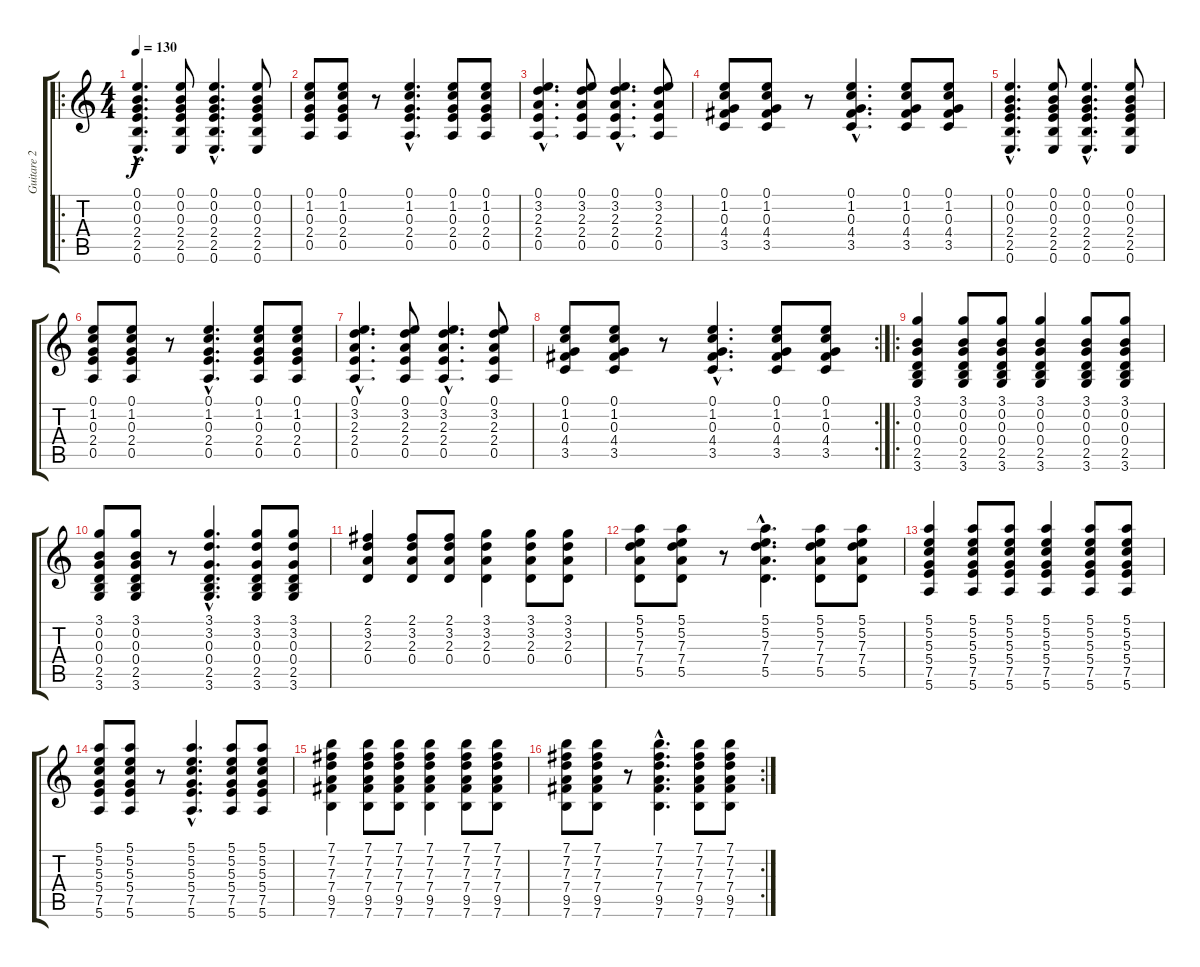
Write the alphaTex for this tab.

\track ("Guitare 2" "Guitare 2") {instrument electricguitarjazz}
\staff {score tabs}
\tuning (E4 B3 G3 D3 A2 E2) {hide}
\ro
\ts (4 4)
\tempo 130
\clef g2
\ks c
(0.1{hac} 0.2{hac} 0.3{hac} 2.4{hac} 2.5{hac} 0.6{hac}).4{d dy f instrument electricguitarjazz} (0.1 0.2 0.3 2.4 2.5 0.6).8 (0.1{hac} 0.2{hac} 0.3{hac} 2.4{hac} 2.5{hac} 0.6{hac}).4{d} (0.1 0.2 0.3 2.4 2.5 0.6).8 |
(0.1 1.2 0.3 2.4 0.5).8 (0.1 1.2 0.3 2.4 0.5).8 r.8 (0.1{hac} 1.2{hac} 0.3{hac} 2.4{hac} 0.5{hac}).4{d} (0.1 1.2 0.3 2.4 0.5).8 (0.1 1.2 0.3 2.4 0.5).8 |
(0.1{hac} 3.2{hac} 2.3{hac} 2.4{hac} 0.5{hac}).4{d} (0.1 3.2 2.3 2.4 0.5).8 (0.1{hac} 3.2{hac} 2.3{hac} 2.4{hac} 0.5{hac}).4{d} (0.1 3.2 2.3 2.4 0.5).8 |
(0.1 1.2 0.3 4.4 3.5).8 (0.1 1.2 0.3 4.4 3.5).8 r.8 (0.1{hac} 1.2{hac} 0.3{hac} 4.4{hac} 3.5{hac}).4{d} (0.1 1.2 0.3 4.4 3.5).8 (0.1 1.2 0.3 4.4 3.5).8 |
(0.1{hac} 0.2{hac} 0.3{hac} 2.4{hac} 2.5{hac} 0.6{hac}).4{d} (0.1 0.2 0.3 2.4 2.5 0.6).8 (0.1{hac} 0.2{hac} 0.3{hac} 2.4{hac} 2.5{hac} 0.6{hac}).4{d} (0.1 0.2 0.3 2.4 2.5 0.6).8 |
(0.1 1.2 0.3 2.4 0.5).8 (0.1 1.2 0.3 2.4 0.5).8 r.8 (0.1{hac} 1.2{hac} 0.3{hac} 2.4{hac} 0.5{hac}).4{d} (0.1 1.2 0.3 2.4 0.5).8 (0.1 1.2 0.3 2.4 0.5).8 |
(0.1{hac} 3.2{hac} 2.3{hac} 2.4{hac} 0.5{hac}).4{d} (0.1 3.2 2.3 2.4 0.5).8 (0.1{hac} 3.2{hac} 2.3{hac} 2.4{hac} 0.5{hac}).4{d} (0.1 3.2 2.3 2.4 0.5).8 |
\rc 2
(0.1 1.2 0.3 4.4 3.5).8 (0.1 1.2 0.3 4.4 3.5).8 r.8 (0.1{hac} 1.2{hac} 0.3{hac} 4.4{hac} 3.5{hac}).4{d} (0.1 1.2 0.3 4.4 3.5).8 (0.1 1.2 0.3 4.4 3.5).8 |
\ro
(3.1 0.2 0.3 0.4 2.5 3.6).4 (3.1 0.2 0.3 0.4 2.5 3.6).8 (3.1 0.2 0.3 0.4 2.5 3.6).8 (3.1 0.2 0.3 0.4 2.5 3.6).4 (3.1 0.2 0.3 0.4 2.5 3.6).8 (3.1 0.2 0.3 0.4 2.5 3.6).8 |
(3.1 0.2 0.3 0.4 2.5 3.6).8 (3.1 0.2 0.3 0.4 2.5 3.6).8 r.8 (3.1{hac} 3.2{hac} 0.3{hac} 0.4{hac} 2.5{hac} 3.6{hac}).4{d} (3.1 3.2 0.3 0.4 2.5 3.6).8 (3.1 3.2 0.3 0.4 2.5 3.6).8 |
(2.1 3.2 2.3 0.4).4 (2.1 3.2 2.3 0.4).8 (2.1 3.2 2.3 0.4).8 (3.1 3.2 2.3 0.4).4 (3.1 3.2 2.3 0.4).8 (3.1 3.2 2.3 0.4).8 |
(5.1 5.2 7.3 7.4 5.5).8 (5.1 5.2 7.3 7.4 5.5).8 r.8 (5.1{hac} 5.2{hac} 7.3{hac} 7.4{hac} 5.5{hac}).4{d} (5.1 5.2 7.3 7.4 5.5).8 (5.1 5.2 7.3 7.4 5.5).8 |
(5.1 5.2 5.3 5.4 7.5 5.6).4 (5.1 5.2 5.3 5.4 7.5 5.6).8 (5.1 5.2 5.3 5.4 7.5 5.6).8 (5.1 5.2 5.3 5.4 7.5 5.6).4 (5.1 5.2 5.3 5.4 7.5 5.6).8 (5.1 5.2 5.3 5.4 7.5 5.6).8 |
(5.1 5.2 5.3 5.4 7.5 5.6).8 (5.1 5.2 5.3 5.4 7.5 5.6).8 r.8 (5.1{hac} 5.2{hac} 5.3{hac} 5.4{hac} 7.5{hac} 5.6{hac}).4{d} (5.1 5.2 5.3 5.4 7.5 5.6).8 (5.1 5.2 5.3 5.4 7.5 5.6).8 |
(7.1 7.2 7.3 7.4 9.5 7.6).4 (7.1 7.2 7.3 7.4 9.5 7.6).8 (7.1 7.2 7.3 7.4 9.5 7.6).8 (7.1 7.2 7.3 7.4 9.5 7.6).4 (7.1 7.2 7.3 7.4 9.5 7.6).8 (7.1 7.2 7.3 7.4 9.5 7.6).8 |
\rc 2
(7.1 7.2 7.3 7.4 9.5 7.6).8 (7.1 7.2 7.3 7.4 9.5 7.6).8 r.8 (7.1{hac} 7.2{hac} 7.3{hac} 7.4{hac} 9.5{hac} 7.6{hac}).4{d} (7.1 7.2 7.3 7.4 9.5 7.6).8 (7.1 7.2 7.3 7.4 9.5 7.6).8
